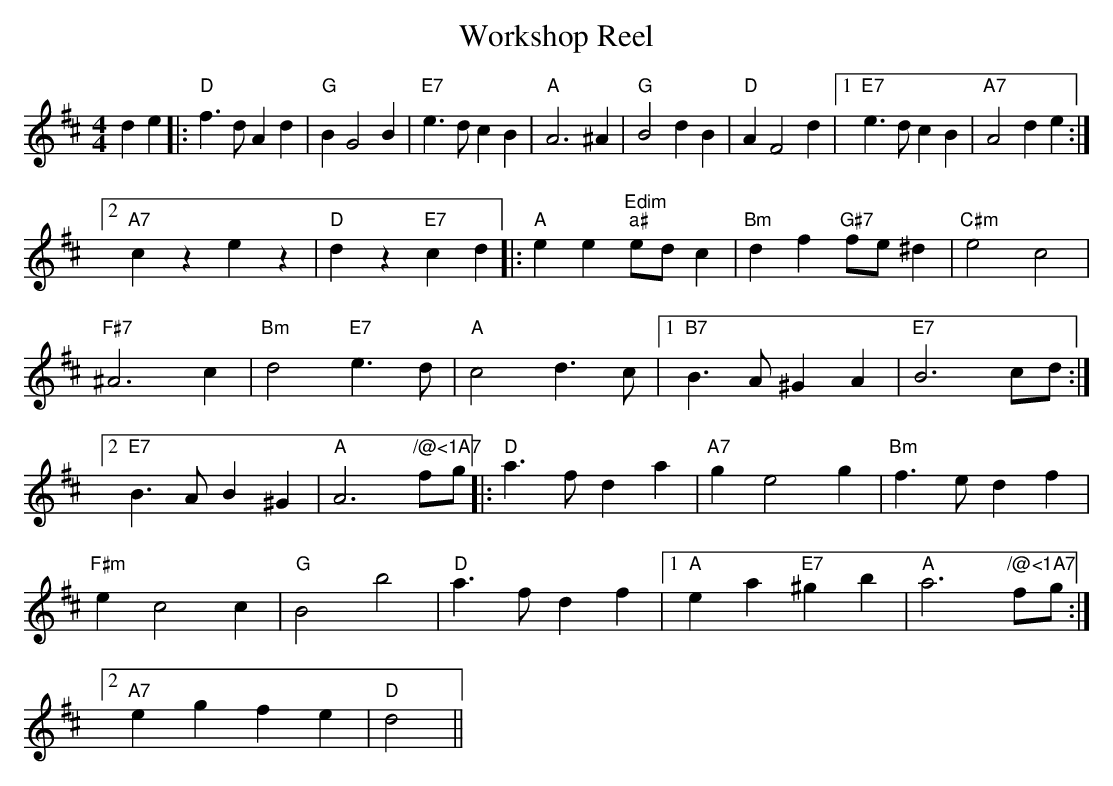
X:1
T:Workshop Reel
M:4/4
L:1/4
K:D
de |:"D"f3/2d/2 Ad|"G"BG2B|"E7"e3/2d/2 cB|"A"A3^A|"G"B2 dB|"D"AF2d|\
[1"E7"e3/2d/2 cB|"A7"A2 de:|
[2"A7"czez|"D"dz"E7"cd|:"A"ee "Edim""a#"e/2d/2c|"Bm"df "G#7"f/2e/2^d|\
"C#m"e2 c2|
"F#7"^A3c|"Bm"d2 "E7"e3/2d/2|"A"c2 d3/2c/2| [1"B7"B3/2A/2 ^GA|"E7"B3c/2d/2:|
[2"E7"B3/2A/2 B^G|"A"A3"/@<1A7"f/2g/2|:"D"a3/2f/2 da|"A7"ge2g|"Bm"f3/2e/2 df|
"F#m"ec2c|"G"B2 b2|"D"a3/2f/2 df| [1"A"ea "E7"^gb|"A"a3"/@<1A7"f/2g/2:|
[2"A7"eg fe|"D"d2 ||
